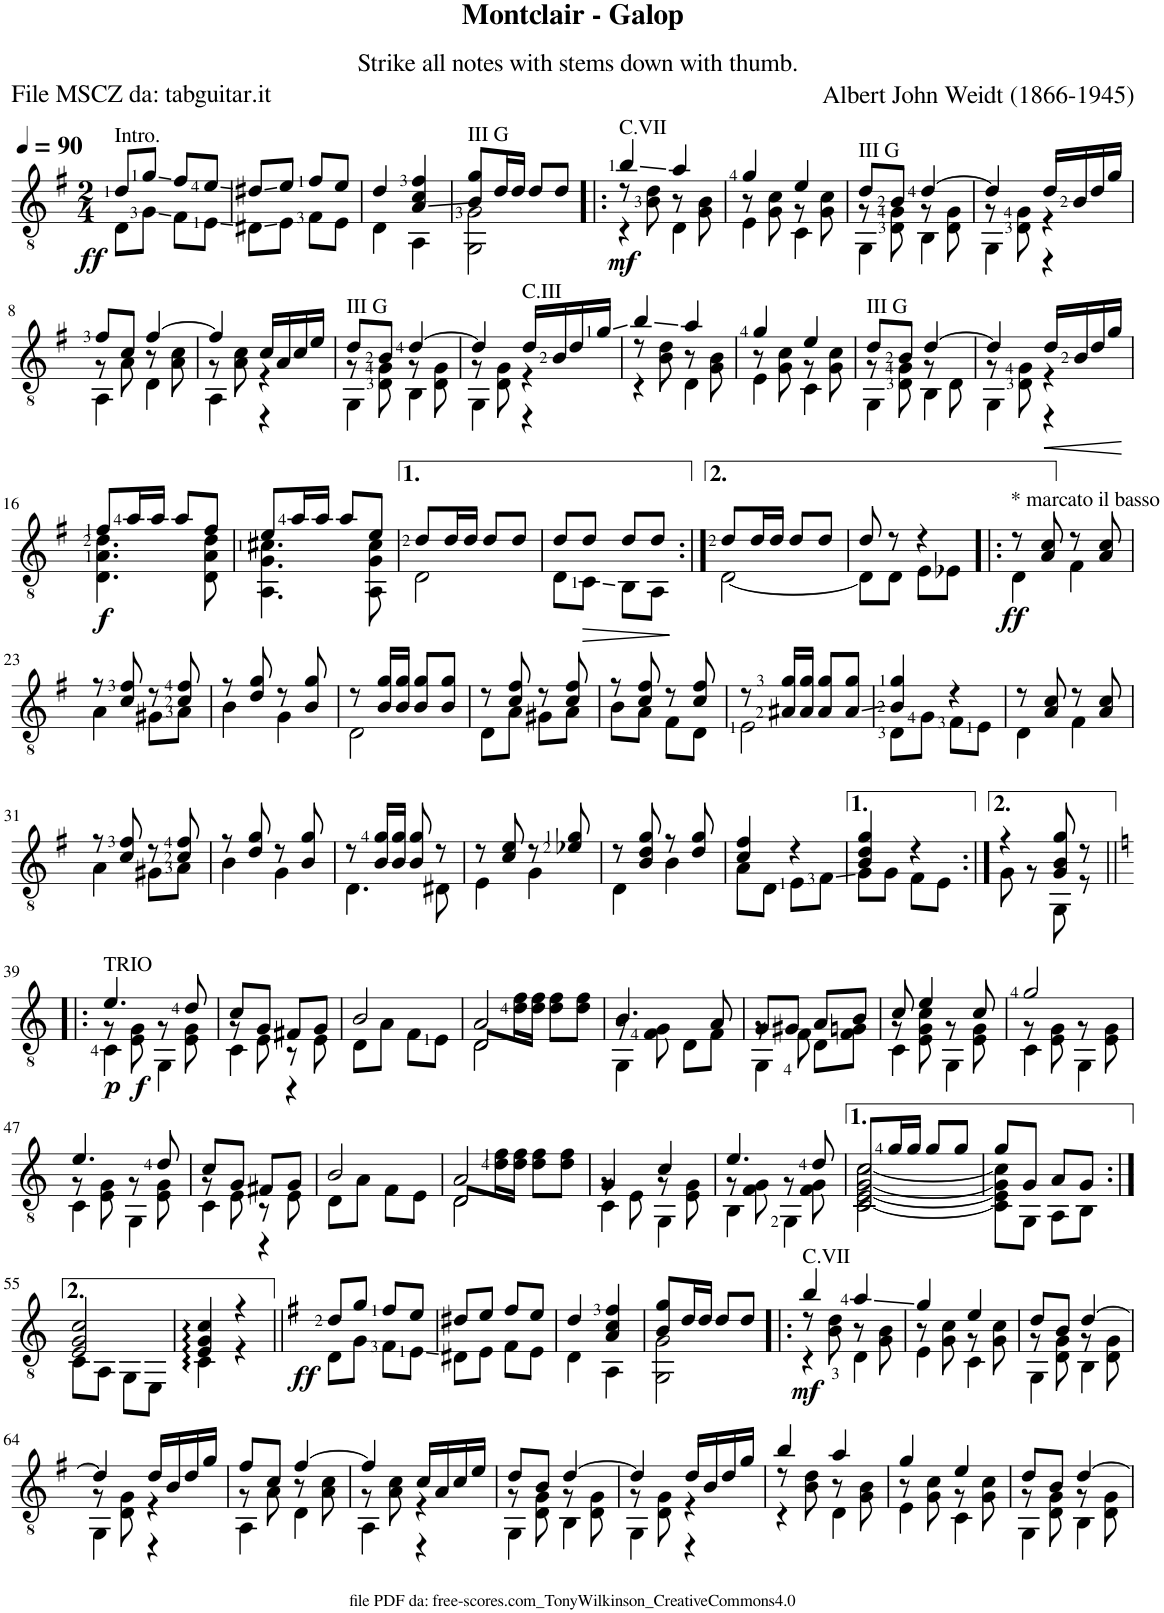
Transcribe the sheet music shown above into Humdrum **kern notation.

**kern	**dynam
*part1	*part1
*staff1	*staff1
*I"Guitar	*
*I'Guit.	*
*clefGv2	*
*k[f#]	*
*M2/4	*
*MM90	*
=	=
*^	*
!LO:TX:a:t=Intro.	!	!
!	!	!LO:DY:b
8d/L	8D\L	ff
8g/J	8G\J	.
8f#/L	8F#\L	.
8e/J	8E\J	.
=1	=1	=1
8d#X/L	8D#X\L	.
8e/J	8E\J	.
8f#/L	8F#\L	.
8e/J	8E\J	.
=2	=2	=2
4d/	4D\	.
4A/ 4c/ 4f#/	4AA\	.
=3	=3	=3
!LO:TX:a:t=III G	!	!
8B/ 8g/L	2GG\ 2G\	.
16d/L	.	.
16d/JJ	.	.
8d/L	.	.
8d/J	.	.
=4!|:	=4!|:	=4!|:
*	*^	*
!LO:TX:a:t=C.VII	!	!	!
!	!	!	!LO:DY:b
4b/	8r	4r	mf
.	8B\ 8d\	.	.
4a/	8r	4D\	.
.	8G\ 8B\	.	.
=5	=5	=5	=5
4g/	8r	4E\	.
.	8G\ 8c\	.	.
4e/	8r	4C\	.
.	8G\ 8c\	.	.
=6	=6	=6	=6
!LO:TX:a:t=III G	!	!	!
8d/L	8r	4GG\	.
8B/J	8D\ 8G\	.	.
[4d/	8r	4BB\	.
.	8D\ 8G\	.	.
=7	=7	=7	=7
4d/]	8r	4GG\	.
.	8D\ 8G\	.	.
16d/LL	4r	4r	.
16B/	.	.	.
16d/	.	.	.
16g/JJ	.	.	.
!!LO:LB:g=z	!!	!!
=8	=8	=8	=8
8f#/L	8r	4AA\	.
8c/J	8A\	.	.
[4f#/	8r	4D\	.
.	8A\ 8c\	.	.
=9	=9	=9	=9
4f#/]	8r	4AA\	.
.	8A\ 8c\	.	.
16c/LL	4r	4r	.
16A/	.	.	.
16c/	.	.	.
16e/JJ	.	.	.
=10	=10	=10	=10
!LO:TX:a:t=III G	!	!	!
8d/L	8r	4GG\	.
8B/J	8D\ 8G\	.	.
[4d/	8r	4BB\	.
.	8D\ 8G\	.	.
=11	=11	=11	=11
4d/]	8r	4GG\	.
.	8D\ 8G\	.	.
!LO:TX:a:t=C.III	!	!	!
16d/LL	4r	4r	.
16B/	.	.	.
16d/	.	.	.
16g/JJ	.	.	.
=12	=12	=12	=12
4b/	8r	4r	.
.	8B\ 8d\	.	.
4a/	8r	4D\	.
.	8G\ 8B\	.	.
=13	=13	=13	=13
4g/	8r	4E\	.
.	8G\ 8c\	.	.
4e/	8r	4C\	.
.	8G\ 8c\	.	.
=14	=14	=14	=14
!LO:TX:a:t=III G	!	!	!
8d/L	8r	4GG\	.
8B/J	8D\ 8G\	.	.
[4d/	8r	4BB\	.
.	8D\	.	.
=15	=15	=15	=15
4d/]	8r	4GG\	.
.	8D\ 8G\	.	.
!	!	!	!LO:HP:b
16d/LL	4r	4r	<
16B/	.	.	.
16d/	.	.	.
16g/JJ	.	.	.
*v	*v	*v	*
.	[
!!LO:LB:g=z
=16	=16
*^	*
!	!	!LO:DY:b
8f#/L	4.D\ 4.A\ 4.d\	f
16a/L	.	.
16a/JJ	.	.
8a/L	.	.
8f#/J	8D\ 8A\ 8d\	.
=17	=17	=17
8e/L	4.AA\ 4.G\ 4.c#X\	.
16a/L	.	.
16a/JJ	.	.
8a/L	.	.
8e/J	8AA\ 8G\ 8c#\	.
=18	=18	=18
8d/L	2D\	.
16d/L	.	.
16d/JJ	.	.
8d/L	.	.
8d/J	.	.
=19	=19	=19
8d/L	8D\L	.
!	!	!LO:HP:b
8d/J	8C\J	>
8d/L	8BB\L	.
8d/J	8AA\J	.
*v	*v	*
.	]
=20:|!	=20:|!
*^	*
8d/L	[2D\	.
16d/L	.	.
16d/JJ	.	.
8d/L	.	.
8d/J	.	.
=21	=21	=21
8d/	8D\L]	.
8r	8D\J	.
4r	8E\L	.
.	8E-X\J	.
=22!|:	=22!|:	=22!|:
!LO:TX:a:t=* marcato il basso	!	!
!	!	!LO:DY:b
8r	4D\	ff
8A/ 8c/	.	.
8r	4F#\	.
8A/ 8c/	.	.
!!LO:LB:g=z	!!
=23	=23	=23
8r	4A\	.
8c/ 8f#/	.	.
8r	8G#X\L	.
8c/ 8f#/	8A\J	.
=24	=24	=24
8r	4B\	.
8d/ 8g/	.	.
8r	4G\	.
8B/ 8g/	.	.
=25	=25	=25
8r	2D\	.
16B/ 16g/LL	.	.
16B/ 16g/JJ	.	.
8B/ 8g/L	.	.
8B/ 8g/J	.	.
=26	=26	=26
8r	8D\L	.
8c/ 8f#/	8A\J	.
8r	8G#X\L	.
8c/ 8f#/	8A\J	.
=27	=27	=27
8r	8B\L	.
8c/ 8f#/	8A\J	.
8r	8F#\L	.
8c/ 8f#/	8D\J	.
=28	=28	=28
8r	2E\	.
16A#X/ 16g/LL	.	.
16A#/ 16g/JJ	.	.
8A#/ 8g/L	.	.
8A#/ 8g/J	.	.
=29	=29	=29
4B/ 4g/	8D\L	.
.	8G\J	.
4r	8F#\L	.
.	8E\J	.
=30	=30	=30
8r	4D\	.
8A/ 8c/	.	.
8r	4F#\	.
8A/ 8c/	.	.
!!LO:LB:g=z	!!
=31	=31	=31
8r	4A\	.
8c/ 8f#/	.	.
8r	8G#X\L	.
8c/ 8f#/	8A\J	.
=32	=32	=32
8r	4B\	.
8d/ 8g/	.	.
8r	4G\	.
8B/ 8g/	.	.
=33	=33	=33
8r	4.D\	.
16B/ 16g/LL	.	.
16B/ 16g/JJ	.	.
8B/ 8g/	.	.
8r	8D#X\	.
=34	=34	=34
8r	4E\	.
8c/ 8e/	.	.
8r	4G\	.
8e-X/ 8g/	.	.
=35	=35	=35
8r	4D\	.
8B/ 8d/ 8g/	.	.
8r	4B\	.
8d/ 8g/	.	.
=36	=36	=36
4c/ 4f#/	8A\L	.
.	8D\J	.
4r	8E\L	.
.	8F#\J	.
=37	=37	=37
4B/ 4d/ 4g/	8G\L	.
.	8G\J	.
4r	8F#\L	.
.	8E\J	.
=38:|!	=38:|!	=38:|!
4r	8G\	.
.	8r	.
8G/ 8B/ 8g/	8GG\	.
8r	8r	.
*v	*v	*
!!LO:LB:g=z
=39!|:	=39!|:
*k[]	*
*^	*
*	*^	*
!LO:TX:a:t=TRIO	!	!	!
!	!	!	!LO:DY:b
4.e/	8r	4C\	p
!	!	!	!LO:DY:b
.	8E\ 8G\	.	f
.	8r	4GG\	.
8d/	8E\ 8G\	.	.
=40	=40	=40	=40
8c/L	8r	4C\	.
8G/J	8E\	.	.
8F#X/L	8r	4r	.
8G/J	8E\	.	.
*	*v	*v	*
=41	=41	=41
2B/	8D\L	.
.	8A\J	.
.	8F\L	.
.	8E\J	.
=42	=42	=42
!	!LO:N:head=open	!
*	*^	*
2A/	8D/L	2D\	.
.	16d\ 16f\L	.	.
.	16d\ 16f\JJ	.	.
.	8d\ 8f\L	.	.
.	8d\ 8f\J	.	.
=43	=43	=43	=43
4.B/	8r	4GG\	.
.	8F\ 8G\	.	.
.	8D\L	4ryy	.
8A/	8F\J	.	.
=44	=44	=44	=44
8G/L	8r	4GG\	.
8G#X/J	8F\	.	.
8A/L	8D\L	4ryy	.
8B/J	8F\ 8Gn\J	.	.
=45	=45	=45	=45
8c/	8r	4C\	.
4e/	8E\ 8G\ 8c\	.	.
.	8r	4GG\	.
8c/	8E\ 8G\	.	.
=46	=46	=46	=46
2g/	8r	4C\	.
.	8E\ 8G\	.	.
.	8r	4GG\	.
.	8E\ 8G\	.	.
!!LO:LB:g=z	!!	!!
=47	=47	=47	=47
4.e/	8r	4C\	.
.	8E\ 8G\	.	.
.	8r	4GG\	.
8d/	8E\ 8G\	.	.
=48	=48	=48	=48
8c/L	8r	4C\	.
8G/J	8E\	.	.
8F#X/L	8r	4r	.
8G/J	8E\	.	.
*	*v	*v	*
=49	=49	=49
2B/	8D\L	.
.	8A\J	.
.	8F\L	.
.	8E\J	.
=50	=50	=50
!	!LO:N:head=open	!
*	*^	*
2A/	8D/L	2D\	.
.	16d\ 16f\L	.	.
.	16d\ 16f\JJ	.	.
.	8d\ 8f\L	.	.
.	8d\ 8f\J	.	.
=51	=51	=51	=51
4G/	8r	4C\	.
.	8E\	.	.
4c/	8r	4GG\	.
.	8E\ 8G\	.	.
=52	=52	=52	=52
4.e/	8r	4BB\	.
.	8F\ 8G\	.	.
.	8r	4GG\	.
8d/	8F\ 8G\	.	.
*	*v	*v	*
=53	=53	=53
!LO:N:n=1:head=open	!	!
!LO:N:n=2:head=open	!	!
!LO:N:n=3:head=open	!	!
!LO:N:n=4:head=open	!	!
8C/ 8E/ 8G/ 8c/L	[2C\ [2E\ [2G\ [2c\	.
16g/L	.	.
16g/JJ	.	.
8g/L	.	.
8g/J	.	.
=54	=54	=54
8g/L	8C\] 8E\] 8G\] 8c\]L	.
8G/J	8GG\J	.
8A/L	8AA\L	.
8G/J	8BB\J	.
!!LO:LB:g=z	!!
=55:|!	=55:|!	=55:|!
2E/ 2G/ 2c/	8C\L	.
.	8AA\J	.
.	8GG\L	.
.	8EE\J	.
=56	=56	=56
4E/ 4G/ 4c/	4C\	.
4r	4r	.
=57||	=57||	=57||
*k[f#]	*	*
!	!	!LO:DY:b
8d/L	8D\L	ff
8g/J	8G\J	.
8f#/L	8F#\L	.
8e/J	8E\J	.
=58	=58	=58
8d#X/L	8D#X\L	.
8e/J	8E\J	.
8f#/L	8F#\L	.
8e/J	8E\J	.
=59	=59	=59
4d/	4D\	.
4A/ 4c/ 4f#/	4AA\	.
=60	=60	=60
8B/ 8g/L	2GG\ 2G\	.
16d/L	.	.
16d/JJ	.	.
8d/L	.	.
8d/J	.	.
=61!|:	=61!|:	=61!|:
*	*^	*
!LO:TX:a:t=C.VII	!	!	!
!	!	!	!LO:DY:b
4b/	8r	4r	mf
.	8B\ 8d\	.	.
4a/	8r	4D\	.
.	8G\ 8B\	.	.
=62	=62	=62	=62
4g/	8r	4E\	.
.	8G\ 8c\	.	.
4e/	8r	4C\	.
.	8G\ 8c\	.	.
=63	=63	=63	=63
8d/L	8r	4GG\	.
8B/J	8D\ 8G\	.	.
[4d/	8r	4BB\	.
.	8D\ 8G\	.	.
!!LO:LB:g=z	!!	!!
=64	=64	=64	=64
4d/]	8r	4GG\	.
.	8D\ 8G\	.	.
16d/LL	4r	4r	.
16B/	.	.	.
16d/	.	.	.
16g/JJ	.	.	.
=65	=65	=65	=65
8f#/L	8r	4AA\	.
8c/J	8A\	.	.
[4f#/	8r	4D\	.
.	8A\ 8c\	.	.
=66	=66	=66	=66
4f#/]	8r	4AA\	.
.	8A\ 8c\	.	.
16c/LL	4r	4r	.
16A/	.	.	.
16c/	.	.	.
16e/JJ	.	.	.
=67	=67	=67	=67
8d/L	8r	4GG\	.
8B/J	8D\ 8G\	.	.
[4d/	8r	4BB\	.
.	8D\ 8G\	.	.
=68	=68	=68	=68
4d/]	8r	4GG\	.
.	8D\ 8G\	.	.
16d/LL	4r	4r	.
16B/	.	.	.
16d/	.	.	.
16g/JJ	.	.	.
=69	=69	=69	=69
4b/	8r	4r	.
.	8B\ 8d\	.	.
4a/	8r	4D\	.
.	8G\ 8B\	.	.
=70	=70	=70	=70
4g/	8r	4E\	.
.	8G\ 8c\	.	.
4e/	8r	4C\	.
.	8G\ 8c\	.	.
=71	=71	=71	=71
8d/L	8r	4GG\	.
8B/J	8D\ 8G\	.	.
[4d/	8r	4BB\	.
.	8D\ 8G\	.	.
*v	*v	*v	*
=	=
*-	*-
